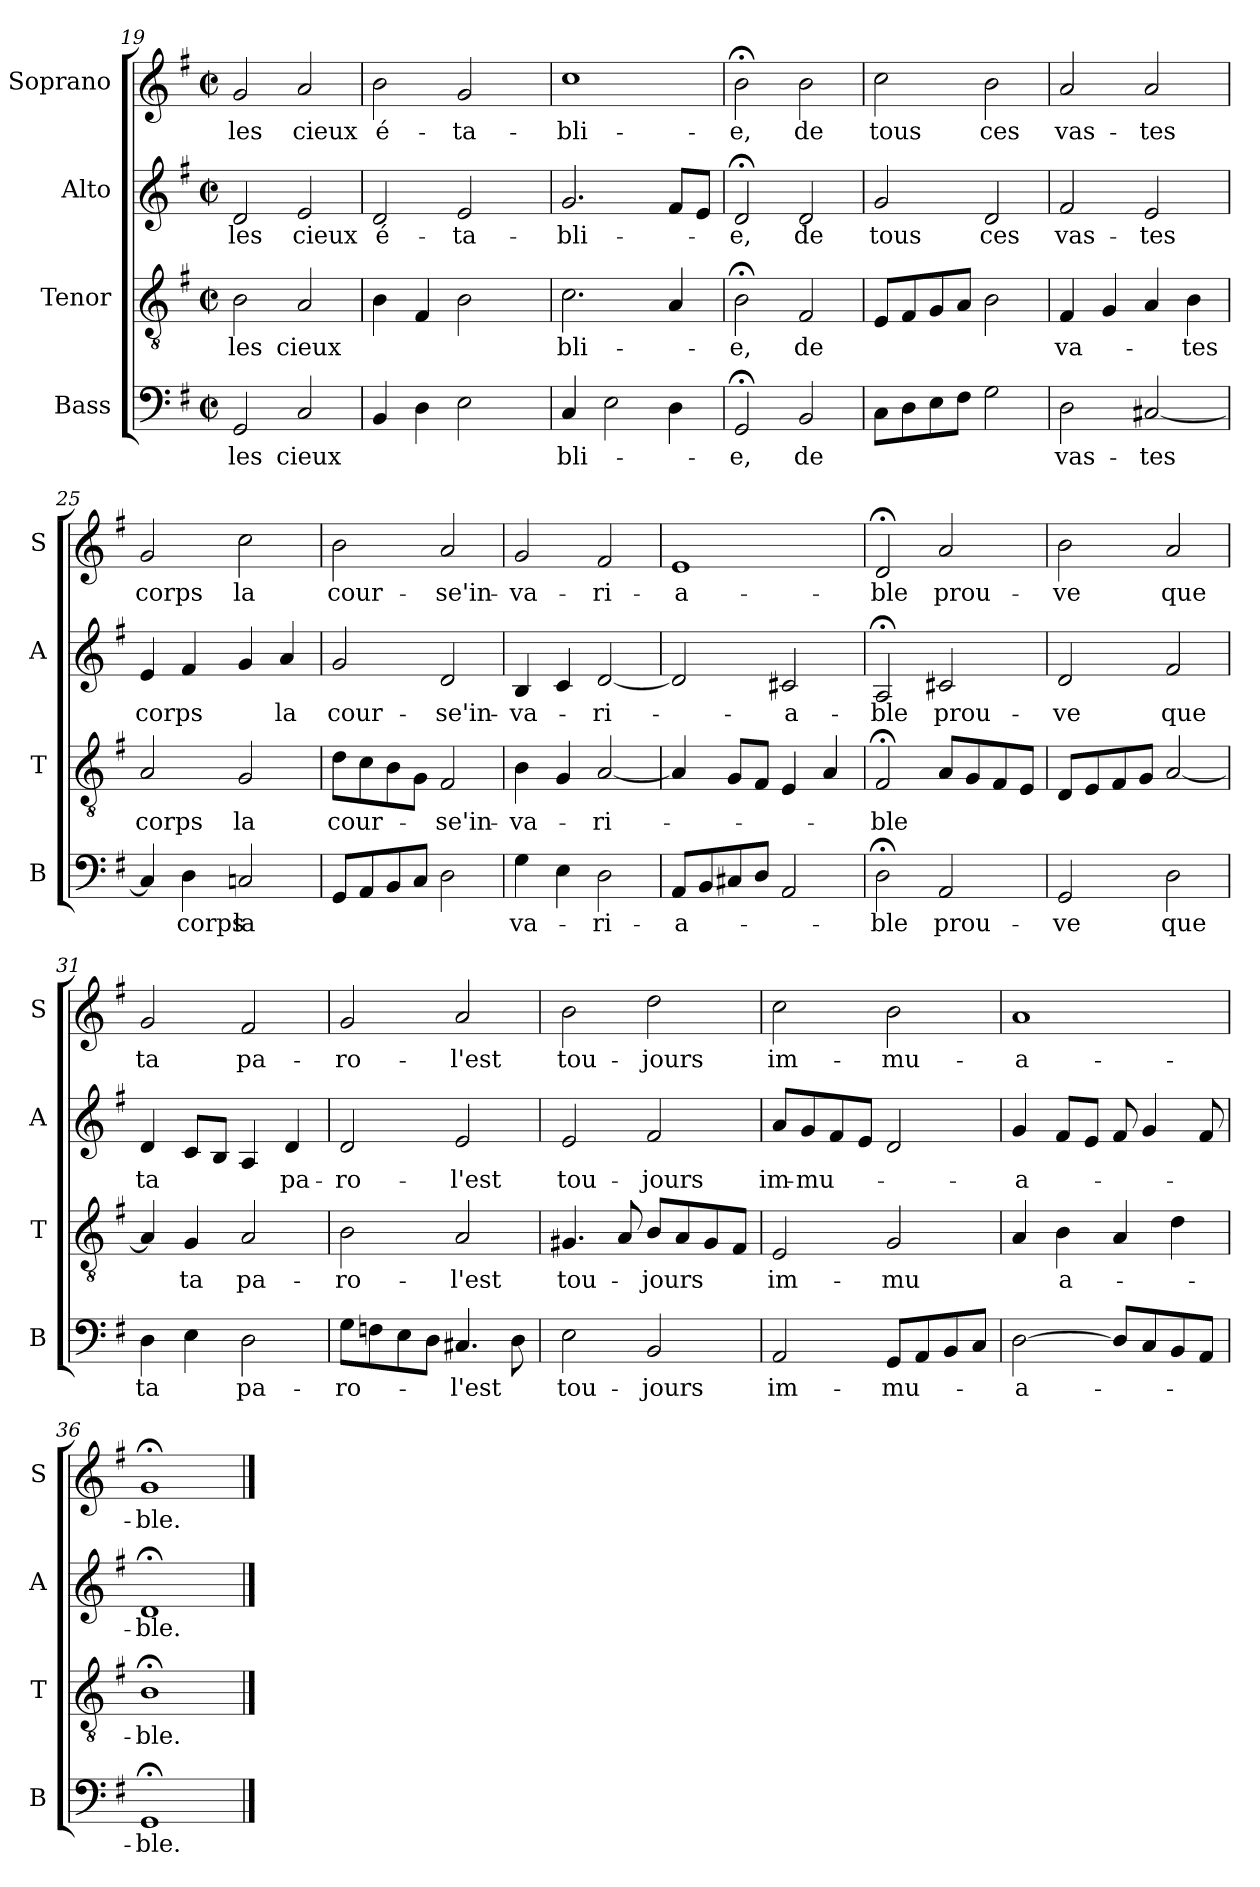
**kern	**text	**kern	**text	**kern	**text	**kern	**text
*part4	*part4	*part3	*part3	*part2	*part2	*part1	*part1
*staff4	*staff4	*staff3	*staff3	*staff2	*staff2	*staff1	*staff1
*I"Bass	*	*I"Tenor	*	*I"Alto	*	*I"Soprano	*
*I'B	*	*I'T	*	*I'A	*	*I'S	*
!!LO:PB:g=z
*clefF4	*	*clefGv2	*	*clefG2	*	*clefG2	*
*k[f#]	*	*k[f#]	*	*k[f#]	*	*k[f#]	*
*G:	*	*G:	*	*G:	*	*G:	*
*M2/2	*	*M2/2	*	*M2/2	*	*M2/2	*
*met(c|)	*	*met(c|)	*	*met(c|)	*	*met(c|)	*
=19	=19	=19	=19	=19	=19	=19	=19
2GG/	les	2B\	les	2d/	les	2g/	les
2C/	cieux	2A/	cieux	2e/	cieux	2a/	cieux
=20	=20	=20	=20	=20	=20	=20	=20
4BB/	.	4B\	.	2d/	é-	2b\	é-
4D\	.	4F#/	.	.	.	.	.
2E\	.	2B\	.	2e/	-ta-	2g/	-ta-
=21	=21	=21	=21	=21	=21	=21	=21
4C/	bli-	2.c\	bli-	2.g/	-bli-	1cc	-bli-
2E\	.	.	.	.	.	.	.
4D\	.	4A/	.	8f#/L	.	.	.
.	.	.	.	8e/J	.	.	.
=22	=22	=22	=22	=22	=22	=22	=22
2GG;</	-e,	2B;<\	-e,	2d;</	-e,	2b;<\	-e,
2BB/	de	2F#/	de	2d/	de	2b\	de
=23	=23	=23	=23	=23	=23	=23	=23
8C\L	.	8E/L	.	2g/	tous	2cc\	tous
8D\	.	8F#/	.	.	.	.	.
8E\	.	8G/	.	.	.	.	.
8F#\J	.	8A/J	.	.	.	.	.
2G\	.	2B\	.	2d/	ces	2b\	ces
=24	=24	=24	=24	=24	=24	=24	=24
2D\	vas-	4F#/	va-	2f#/	vas-	2a/	vas-
.	.	4G/	.	.	.	.	.
[2C#X/	-tes	4A/	.	2e/	-tes	2a/	-tes
.	.	4B\	-tes	.	.	.	.
!!LO:LB:g=z
=25	=25	=25	=25	=25	=25	=25	=25
4C#/]	.	2A/	corps	4e/	corps	2g/	corps
4D\	corps	.	.	4f#/	.	.	.
2Cn/	la	2G/	la	4g/	.	2cc\	la
.	.	.	.	4a/	la	.	.
=26	=26	=26	=26	=26	=26	=26	=26
8GG/L	.	8d\L	cour-	2g/	cour-	2b\	cour-
8AA/	.	8c\	.	.	.	.	.
8BB/	.	8B\	.	.	.	.	.
8C/J	.	8G\J	.	.	.	.	.
2D\	.	2F#/	-se'in-	2d/	-se'in-	2a/	-se'in-
=27	=27	=27	=27	=27	=27	=27	=27
4G\	va-	4B\	-va-	4B/	-va-	2g/	-va-
4E\	.	4G/	.	4c/	.	.	.
2D\	-ri-	[2A/	-ri-	[2d/	-ri-	2f#/	-ri-
=28	=28	=28	=28	=28	=28	=28	=28
8AA/L	-a-	4A/]	.	2d/]	.	1e	-a-
8BB/	.	.	.	.	.	.	.
8C#X/	.	8G/L	.	.	.	.	.
8D/J	.	8F#/J	.	.	.	.	.
2AA/	.	4E/	.	2c#X/	-a-	.	.
.	.	4A/	.	.	.	.	.
=29	=29	=29	=29	=29	=29	=29	=29
2D;<\	-ble	2F#;</	-ble	2A;</	-ble	2d;</	-ble
2AA/	prou-	8A/L	.	2c#X/	prou-	2a/	prou-
.	.	8G/	.	.	.	.	.
.	.	8F#/	.	.	.	.	.
.	.	8E/J	.	.	.	.	.
=30	=30	=30	=30	=30	=30	=30	=30
2GG/	-ve	8D/L	.	2d/	-ve	2b\	-ve
.	.	8E/	.	.	.	.	.
.	.	8F#/	.	.	.	.	.
.	.	8G/J	.	.	.	.	.
2D\	que	[2A/	.	2f#/	que	2a/	que
!!LO:LB:g=z
=31	=31	=31	=31	=31	=31	=31	=31
4D\	ta	4A/]	.	4d/	ta	2g/	ta
4E\	.	4G/	ta	8c/L	.	.	.
.	.	.	.	8B/J	.	.	.
2D\	pa-	2A/	pa-	4A/	.	2f#/	pa-
.	.	.	.	4d/	pa-	.	.
=32	=32	=32	=32	=32	=32	=32	=32
8G\L	-ro-	2B\	-ro-	2d/	-ro-	2g/	-ro-
8Fn\	.	.	.	.	.	.	.
8E\	.	.	.	.	.	.	.
8D\J	.	.	.	.	.	.	.
4.C#X/	-l'est	2A/	-l'est	2e/	-l'est	2a/	-l'est
8D\	.	.	.	.	.	.	.
=33	=33	=33	=33	=33	=33	=33	=33
2E\	tou-	4.G#X/	tou-	2e/	tou-	2b\	tou-
.	.	8A/	.	.	.	.	.
2BB/	-jours	8B/L	-jours	2f#/	-jours	2dd\	-jours
.	.	8A/	.	.	.	.	.
.	.	8G#/	.	.	.	.	.
.	.	8F#/J	.	.	.	.	.
=34	=34	=34	=34	=34	=34	=34	=34
2AA/	im-	2E/	im-	8a/L	im-	2cc\	im-
.	.	.	.	8g/	-mu-	.	.
.	.	.	.	8f#/	.	.	.
.	.	.	.	8e/J	.	.	.
8GG/L	-mu-	2G/	-mu	2d/	.	2b\	-mu-
8AA/	.	.	.	.	.	.	.
8BB/	.	.	.	.	.	.	.
8C/J	.	.	.	.	.	.	.
=35	=35	=35	=35	=35	=35	=35	=35
[2D\	-a-	4A/	.	4g/	-a-	1a	-a-
.	.	4B\	a-	8f#/L	.	.	.
.	.	.	.	8e/J	.	.	.
8D/L]	.	4A/	.	8f#/	.	.	.
8C/	.	.	.	4g/	.	.	.
8BB/	.	4d\	.	.	.	.	.
8AA/J	.	.	.	8f#/	.	.	.
=36	=36	=36	=36	=36	=36	=36	=36
1GG;<	-ble.	1B;<	-ble.	1d;<	-ble.	1g;<	-ble.
==	==	==	==	==	==	==	==
*-	*-	*-	*-	*-	*-	*-	*-
